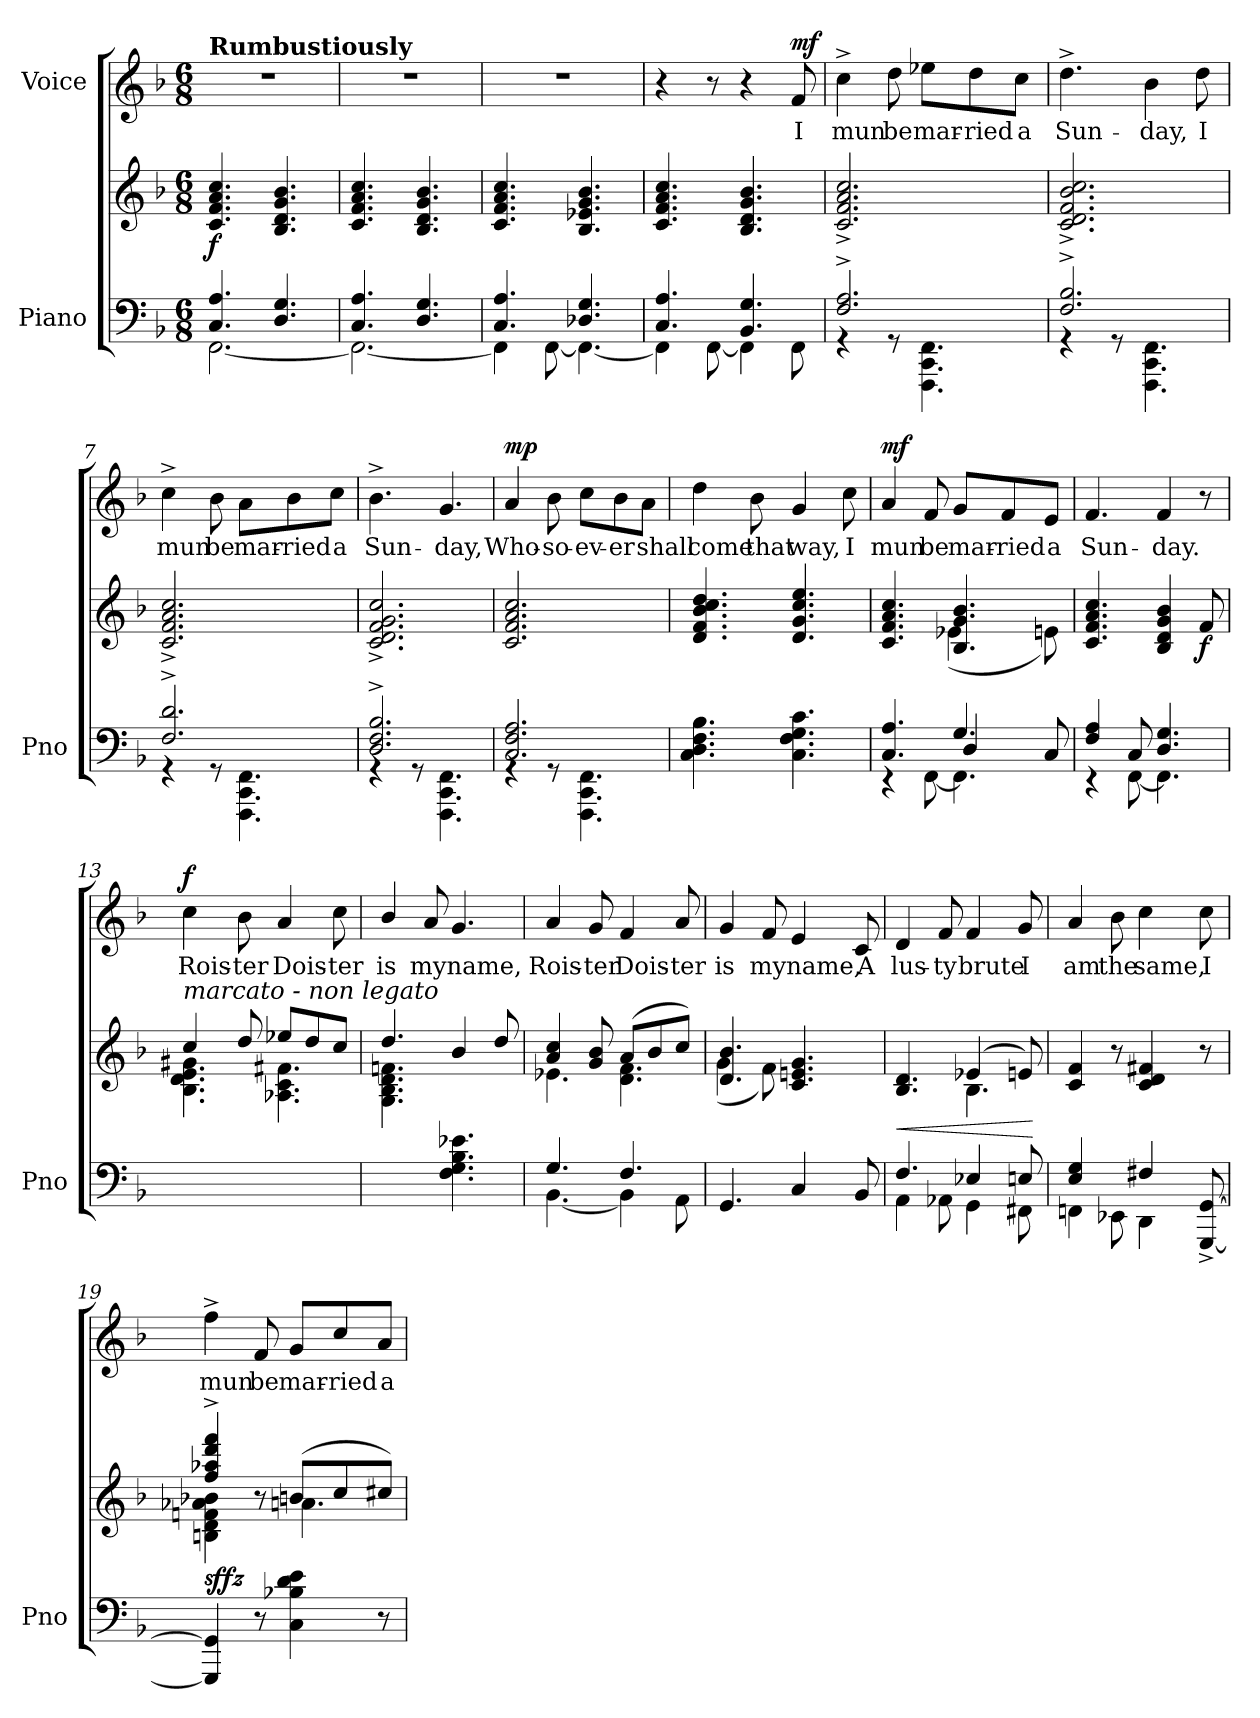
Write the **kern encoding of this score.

**kern	**kern	**dynam	**kern	**text	**dynam
*part2	*part2	*part2	*part1	*part1	*part1
*staff3	*staff2	*staff2/3	*staff1	*staff1	*staff1
*I"Piano	*	*	*I"Voice	*	*
*I'Pno	*	*	*	*	*
*clefF4	*clefG2	*	*clefG2	*	*
*k[b-]	*k[b-]	*	*k[b-]	*	*
*M6/8	*M6/8	*	*M6/8	*	*
=1	=1	=1	=1	=1	=1
*^	*	*	*	*	*
!	!	!	!	!LO:TX:a:B:t=Rumbustiously	!	!
!	!	!	!LO:DY:b	!	!	!
4.C/ 4.A/	[2.FF\	4.c/ 4.f/ 4.a/ 4.cc/	f	2.r	.	.
4.D/ 4.G/	.	4.B-/ 4.d/ 4.g/ 4.b-/	.	.	.	.
=2	=2	=2	=2	=2	=2	=2
4.C/ 4.A/	2.FF\_	4.c/ 4.f/ 4.a/ 4.cc/	.	2.r	.	.
4.D/ 4.G/	.	4.B-/ 4.d/ 4.g/ 4.b-/	.	.	.	.
=3	=3	=3	=3	=3	=3	=3
4.C/ 4.A/	4FF\]	4.c/ 4.f/ 4.a/ 4.cc/	.	2.r	.	.
.	[8FF\	.	.	.	.	.
4.D-X/ 4.G/	4.FF\_	4.B-/ 4.e-X/ 4.g/ 4.b-/	.	.	.	.
=4	=4	=4	=4	=4	=4	=4
4.C/ 4.A/	4FF\]	4.c/ 4.f/ 4.a/ 4.cc/	.	4r	.	.
.	[8FF\	.	.	8r	.	.
4.BB-/ 4.G/	4FF\]	4.B-/ 4.d/ 4.g/ 4.b-/	.	4r	.	.
!	!	!	!	!	!LO:LY:b	!LO:DY:a
.	8FF\	.	.	8f/	I	mf
=5	=5	=5	=5	=5	=5	=5
!	!	!	!LO:DY:b	!	!LO:LY:b	!
!	!	!	!LO:DY:n=1:b	!	!	!
!	!	!	!LO:DY:n=2:b	!	!	!
2.F/^ 2.A/^	4rGG	2.c/^ 2.f/^ 2.a/^ 2.cc/^	other-dynamics mf other-dynamics	4cc^\	mun	.
!	!	!	!	!	!LO:LY:b	!
.	8rGG	.	.	8dd\	be	.
!	!	!	!	!	!LO:LY:b	!
.	4.FFF\ 4.CC\ 4.FF\	.	.	8ee-X\L	mar-	.
!	!	!	!	!	!LO:LY:b	!
.	.	.	.	8dd\	-ried	.
!	!	!	!	!	!LO:LY:b	!
.	.	.	.	8cc\J	a	.
!!LO:LB:g=z
=6	=6	=6	=6	=6	=6	=6
!	!	!	!	!	!LO:LY:b	!
2.F/^ 2.B-/^	4rGG	2.c/^ 2.d/^ 2.f/^ 2.b-/^ 2.cc/^	.	4.dd^\	Sun-	.
.	8rGG	.	.	.	.	.
!	!	!	!	!	!LO:LY:b	!
.	4.FFF\ 4.CC\ 4.FF\	.	.	4b-\	-day,	.
!	!	!	!	!	!LO:LY:b	!
.	.	.	.	8dd\	I	.
=7	=7	=7	=7	=7	=7	=7
!	!	!	!	!	!LO:LY:b	!
2.F/^ 2.d/^	4rGG	2.c/^ 2.f/^ 2.a/^ 2.cc/^	.	4cc^\	mun	.
!	!	!	!	!	!LO:LY:b	!
.	8rGG	.	.	8b-\	be	.
!	!	!	!	!	!LO:LY:b	!
.	4.FFF\ 4.CC\ 4.FF\	.	.	8a\L	mar-	.
!	!	!	!	!	!LO:LY:b	!
.	.	.	.	8b-\	-ried	.
!	!	!	!	!	!LO:LY:b	!
.	.	.	.	8cc\J	a	.
=8	=8	=8	=8	=8	=8	=8
!	!	!	!	!	!LO:LY:b	!
2.D/^ 2.F/^ 2.B-/^	4rGG	2.c/^ 2.d/^ 2.f/^ 2.g/^ 2.cc/^	.	4.b-^\	Sun-	.
.	8rGG	.	.	.	.	.
!	!	!	!	!	!LO:LY:b	!
.	4.FFF\ 4.CC\ 4.FF\	.	.	4.g/	-day,	.
=9	=9	=9	=9	=9	=9	=9
!	!	!	!	!	!LO:LY:b	!LO:DY:a
2.C/ 2.F/ 2.A/	4rGG	2.c/ 2.f/ 2.a/ 2.cc/	.	4a/	Who-	mp
!	!	!	!	!	!LO:LY:b	!
.	8rGG	.	.	8b-\	-so-	.
!	!	!	!	!	!LO:LY:b	!
.	4.FFF\ 4.CC\ 4.FF\	.	.	8cc\L	-ev-	.
!	!	!	!	!	!LO:LY:b	!
.	.	.	.	8b-\	-er	.
!	!	!	!	!	!LO:LY:b	!
.	.	.	.	8a\J	shall	.
*v	*v	*	*	*	*	*
!!LO:LB:g=z
=10	=10	=10	=10	=10	=10
!	!	!	!	!LO:LY:b	!
4.C\ 4.D\ 4.F\ 4.B-\	4.d/ 4.f/ 4.b-/ 4.cc/ 4.dd/	.	4dd\	come	.
!	!	!	!	!LO:LY:b	!
.	.	.	8b-\	that	.
!	!	!	!	!LO:LY:b	!
4.C\ 4.F\ 4.G\ 4.c\	4.d/ 4.g/ 4.cc/ 4.ee/	.	4g/	way,	.
!	!	!	!	!LO:LY:b	!
.	.	.	8cc\	I	.
=11	=11	=11	=11	=11	=11
*^	*^	*	*	*	*
*	*^	*	*	*	*	*	*
!	!	!	!	!	!	!	!LO:LY:b	!LO:DY:a
4.C/ 4.A/	4r	4.ryy	4.c/ 4.f/ 4.a/ 4.cc/	4.ryy	.	4a/	mun	mf
!	!	!	!	!	!	!	!LO:LY:b	!
.	[8FF\	.	.	.	.	8f/	be	.
!	!	!	!	!	!	!	!LO:LY:b	!
4.G/	4.FF\]	4D/	4.B-/ 4.g/ 4.b-/	(<4e-X\	.	8g/L	mar-	.
!	!	!	!	!	!	!	!LO:LY:b	!
.	.	.	.	.	.	8f/	-ried	.
!	!	!	!	!	!	!	!LO:LY:b	!
.	.	8C/	.	8en\)	.	8e/J	a	.
=12	=12	=12	=12	=12	=12	=12	=12	=12
!	!	!	!	!	!	!	!LO:LY:b	!
*	*v	*v	*	*	*	*	*	*
*	*	*v	*v	*	*	*	*
4F/ 4A/	4r	4.c/ 4.f/ 4.a/ 4.cc/	.	4.f/	Sun-	.
8C/	[8FF\	.	.	.	.	.
!	!	!	!	!	!LO:LY:b	!
4.D/ 4.G/	4.FF\]	4B-/ 4d/ 4g/ 4b-/	.	4f/	-day.	.
!	!	!	!LO:DY:b	!	!	!
.	.	8f/	f	8r	.	.
*v	*v	*	*	*	*	*
=13	=13	=13	=13	=13	=13
*	*^	*	*	*	*
!	!LO:TX:a:i:t=marcato - non legato	!	!	!	!	!
!	!	!	!	!	!LO:LY:b	!LO:DY:a
2.ryy	4cc/	4.B-\ 4.d\ 4.e\ 4.g#X\	.	4cc\	Rois-	f
!	!	!	!	!	!LO:LY:b	!
.	8dd/	.	.	8b-\	-ter	.
!	!	!	!	!	!LO:LY:b	!
.	8ee-X/L	4.A-X\ 4.c\ 4.f#X\	.	4a/	Dois-	.
.	8dd/	.	.	.	.	.
!	!	!	!	!	!LO:LY:b	!
.	8cc/J	.	.	8cc\	-ter	.
!!LO:PB:g=z
=14	=14	=14	=14	=14	=14	=14
!	!	!	!	!	!LO:LY:b	!
4.ryy	4.dd/	4.G\ 4.B-\ 4.d\ 4.fn\	.	4b-/	is	.
!	!	!	!	!	!LO:LY:b	!
.	.	.	.	8a/	my	.
!	!	!	!	!	!LO:LY:b	!
4.F\ 4.G\ 4.B-\ 4.e-X\	4b-/	4.ryy	.	4.g/	name,	.
.	8dd/	.	.	.	.	.
=15	=15	=15	=15	=15	=15	=15
*^	*	*	*	*	*	*
!	!	!	!	!	!	!LO:LY:b	!
4.G/	[4.BB-\	4a/ 4cc/	4.e-X\	.	4a/	Rois-	.
!	!	!	!	!	!	!LO:LY:b	!
.	.	8g/ 8b-/	.	.	8g/	-ter	.
!	!	!	!	!	!	!LO:LY:b	!
4.F/	4BB-\]	(>8a/L	4.d\ 4.f\	.	4f/	Dois-	.
.	.	8b-/	.	.	.	.	.
!	!	!	!	!	!	!LO:LY:b	!
.	8AA\	8cc/J)	.	.	8a/	-ter	.
=16	=16	=16	=16	=16	=16	=16	=16
!	!	!	!	!	!	!LO:LY:b	!
*v	*v	*	*	*	*	*	*
4.GG/	4.d/ 4.b-/	(<4g\	.	4g/	is	.
!	!	!	!	!	!LO:LY:b	!
.	.	8f\)	.	8f/	my	.
!	!	!	!	!	!LO:LY:b	!
4C/	4.c/ 4.en/ 4.g/	4.ryy	.	4e/	name,	.
!	!	!	!	!	!LO:LY:b	!
8BB-/	.	.	.	8c/	A	.
=17	=17	=17	=17	=17	=17	=17
*^	*	*	*	*	*	*
!	!	!	!	!LO:HP:b	!	!LO:LY:b	!
4.F/	4AA\	4.B-/ 4.d/	4.ryy	<	4d/	lus-	.
!	!	!	!	!	!	!LO:LY:b	!
.	8AA-X\	.	.	.	8f/	-ty	.
!	!	!	!	!	!	!LO:LY:b	!
4E-X/	4GG\	(>4e-X/	4.B-\	.	4f/	brute	.
!	!	!	!	!	!	!LO:LY:b	!
8En/	8FF#X\	8en/)	.	.	8g/	I	.
*v	*v	*	*	*	*	*	*
*	*v	*v	*	*	*	*
.	.	[	.	.	.
!!LO:LB:g=z
=18	=18	=18	=18	=18	=18
*^	*	*	*	*	*
!	!	!	!	!	!LO:LY:b	!
4E/ 4G/	4FFn\	4c/ 4f/	.	4a/	am	.
!	!	!	!	!	!LO:LY:b	!
8ryy	8EE-X\	8r	.	8b-\	the	.
!	!	!	!	!	!LO:LY:b	!
4F#X/	4DD\	4c/ 4d/ 4f#X/	.	4cc\	same,	.
!	!	!	!	!	!LO:LY:b	!
8ryy	[8GGG/^ [8GG/^	8r	.	8cc\	I	.
=19	=19	=19	=19	=19	=19	=19
*	*	*^	*	*	*	*
!	!	!	!	!LO:DY:b	!	!LO:LY:b	!
*v	*v	*	*	*	*	*	*
4GGG/] 4GG/]	4ff/^ 4aa-X/^ 4ddd/^ 4fff/^	4Bn\ 4d\ 4fn\ 4a-X\ 4b-X\	sffz	4ff^\	mun	.
!	!	!	!	!	!LO:LY:b	!
8r	8r	8ryy	.	8f/	be	.
!	!	!	!	!	!LO:LY:b	!
4C\ 4B-X\ 4d\ 4e\	(>8bn/L	4.an\	.	8g/L	mar-	.
!	!	!	!	!	!LO:LY:b	!
.	8cc/	.	.	8cc/	-ried	.
!	!	!	!	!	!LO:LY:b	!
8r	8cc#X/J)	.	.	8a/J	a	.
*	*v	*v	*	*	*	*
=	=	=	=	=	=
*-	*-	*-	*-	*-	*-
